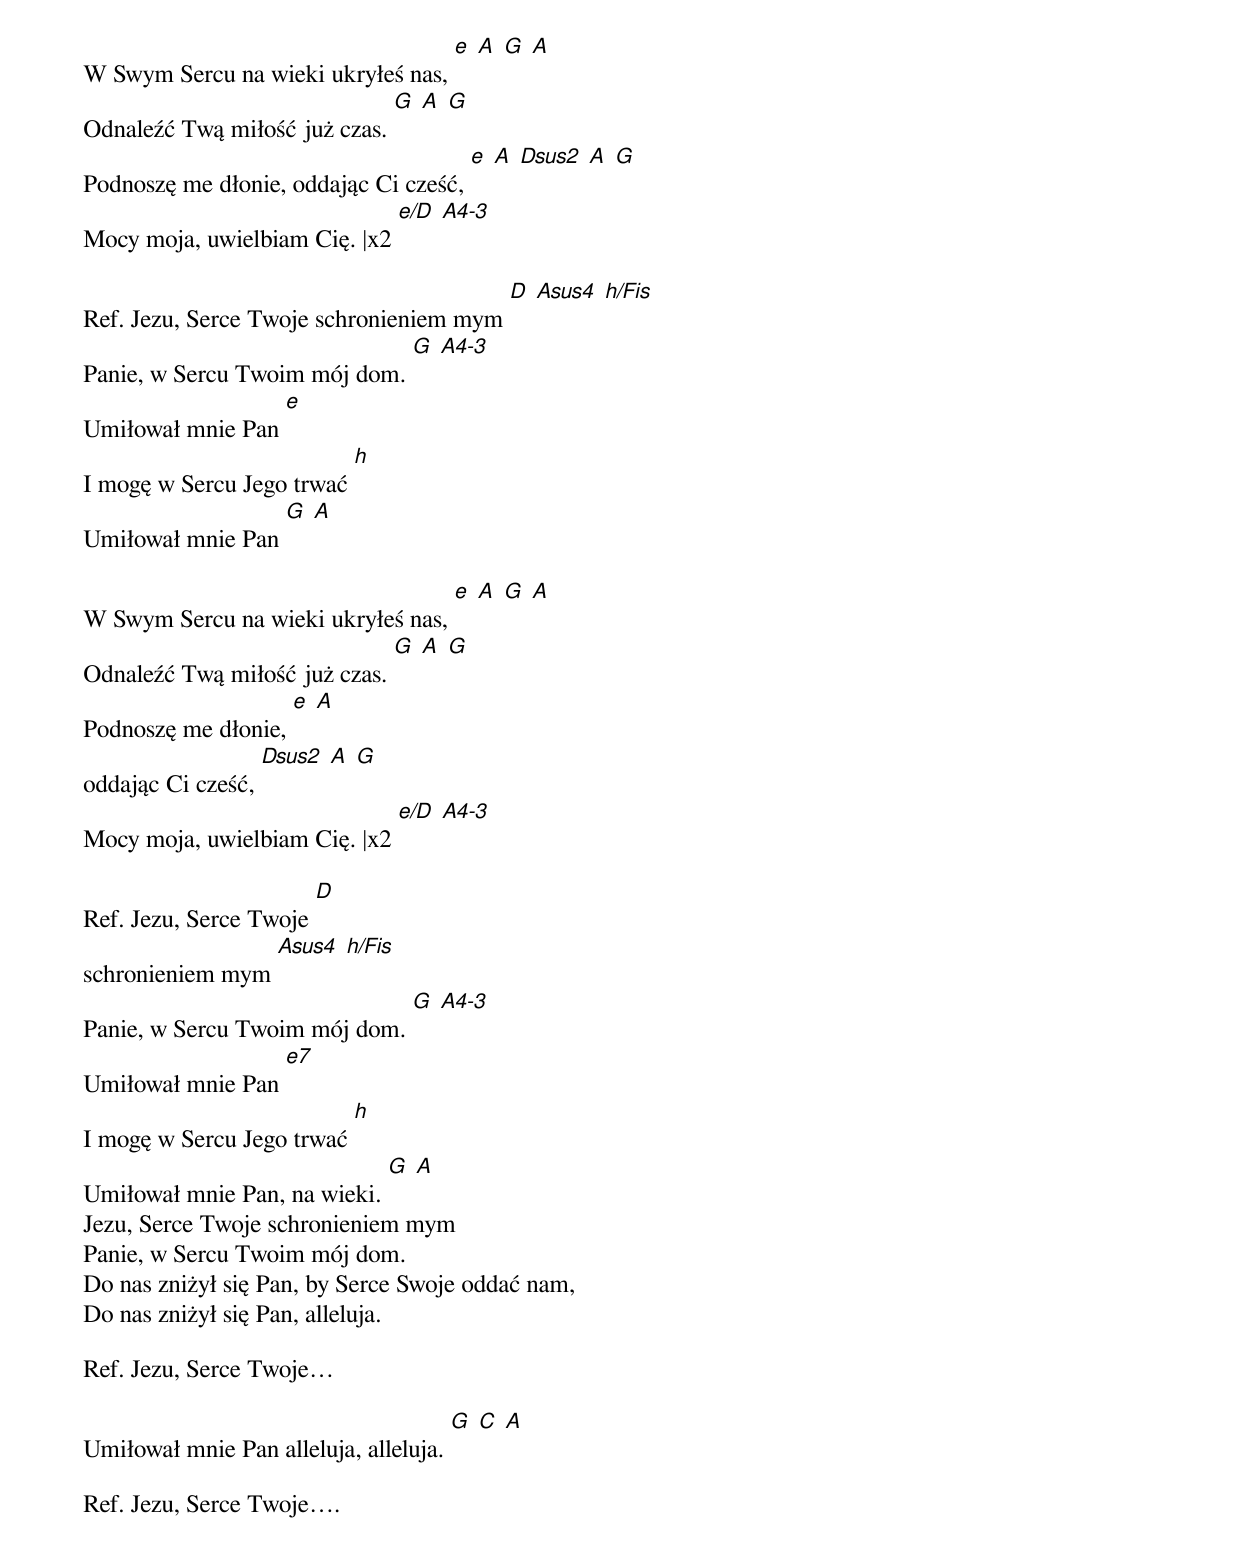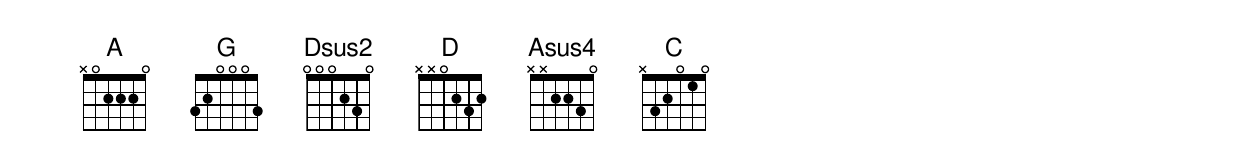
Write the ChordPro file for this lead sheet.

W Swym Sercu na wieki ukryłeś nas, [e] [A] [G] [A]
Odnaleźć Twą miłość już czas. [G] [A] [G]
Podnoszę me dłonie, oddając Ci cześć, [e] [A] [Dsus2] [A] [G]
Mocy moja, uwielbiam Cię. |x2 [e/D] [A4-3]

Ref. Jezu, Serce Twoje schronieniem mym [D] [Asus4] [h/Fis]
Panie, w Sercu Twoim mój dom. [G] [A4-3]
Umiłował mnie Pan [e]
I mogę w Sercu Jego trwać [h]
Umiłował mnie Pan [G] [A]

W Swym Sercu na wieki ukryłeś nas, [e] [A] [G] [A]
Odnaleźć Twą miłość już czas. [G] [A] [G]
Podnoszę me dłonie, [e] [A]
oddając Ci cześć, [Dsus2] [A] [G]
Mocy moja, uwielbiam Cię. |x2 [e/D] [A4-3]

Ref. Jezu, Serce Twoje [D]
schronieniem mym [Asus4] [h/Fis]
Panie, w Sercu Twoim mój dom. [G] [A4-3]
Umiłował mnie Pan [e7]
I mogę w Sercu Jego trwać [h]
Umiłował mnie Pan, na wieki. [G] [A]
Jezu, Serce Twoje schronieniem mym
Panie, w Sercu Twoim mój dom.
Do nas zniżył się Pan, by Serce Swoje oddać nam,
Do nas zniżył się Pan, alleluja.

Ref. Jezu, Serce Twoje…

Umiłował mnie Pan alleluja, alleluja. [G] [C] [A]

Ref. Jezu, Serce Twoje….
